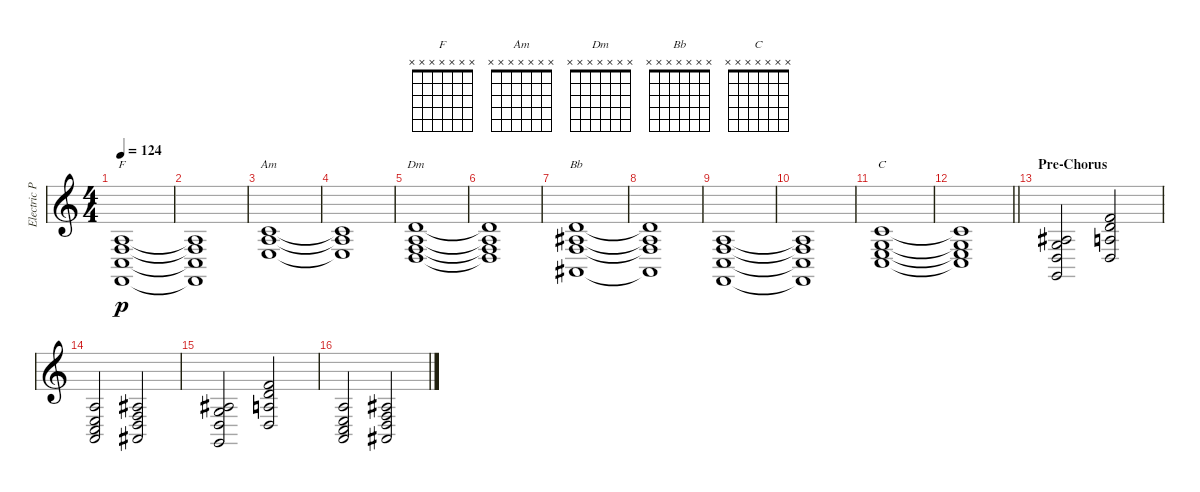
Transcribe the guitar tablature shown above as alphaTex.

\track ("Electric Piano" "Electric P") {instrument electricgrandpiano}
\staff {score}
\tuning (E4 B3 G3 D3 A2 E2 B1) {hide}
\chord ("F" x x x x x x x)
\chord ("Am" x x x x x x x)
\chord ("Dm" x x x x x x x)
\chord ("Bb" x x x x x x x)
\chord ("C" x x x x x x x)
\ts (4 4)
\tempo 124
\clef g2
\ks c
(2.3 3.4 3.5 1.6).1{ch "F" dy p} |
(2.3{t} 3.4{t} 3.5{t} 1.6{t}).1 |
(1.2 2.3 2.4).1{ch "Am"} |
(1.2{t} 2.3{t} 2.4{t}).1 |
(3.2 2.3 0.4 8.5).1{ch "Dm"} |
(3.2{t} 2.3{t} 0.4{t} 8.5{t}).1 |
(3.2 3.3 3.4 1.5).1{ch "Bb"} |
(3.2{t} 3.3{t} 3.4{t} 1.5{t}).1 |
(2.3 3.4 3.5 1.6).1 |
(2.3{t} 3.4{t} 3.5{t} 1.6{t}).1 |
(1.2 0.3 2.4 3.5).1{ch "C"} |
\barLineRight lightlight
(1.2{t} 0.3{t} 2.4{t} 3.5{t}).1 |
\section ("" "Pre-Chorus")
(0.3 0.4 13.5 3.6).2 (1.1 3.2 2.3 0.4).2 |
(2.3 2.4 0.5 8.6).2 (3.3 0.4 1.5 13.6).2 |
(0.3 0.4 13.5 3.6).2 (1.1 3.2 2.3 0.4).2 |
(2.3 2.4 0.5 8.6).2 (3.3 0.4 1.5 13.6).2
